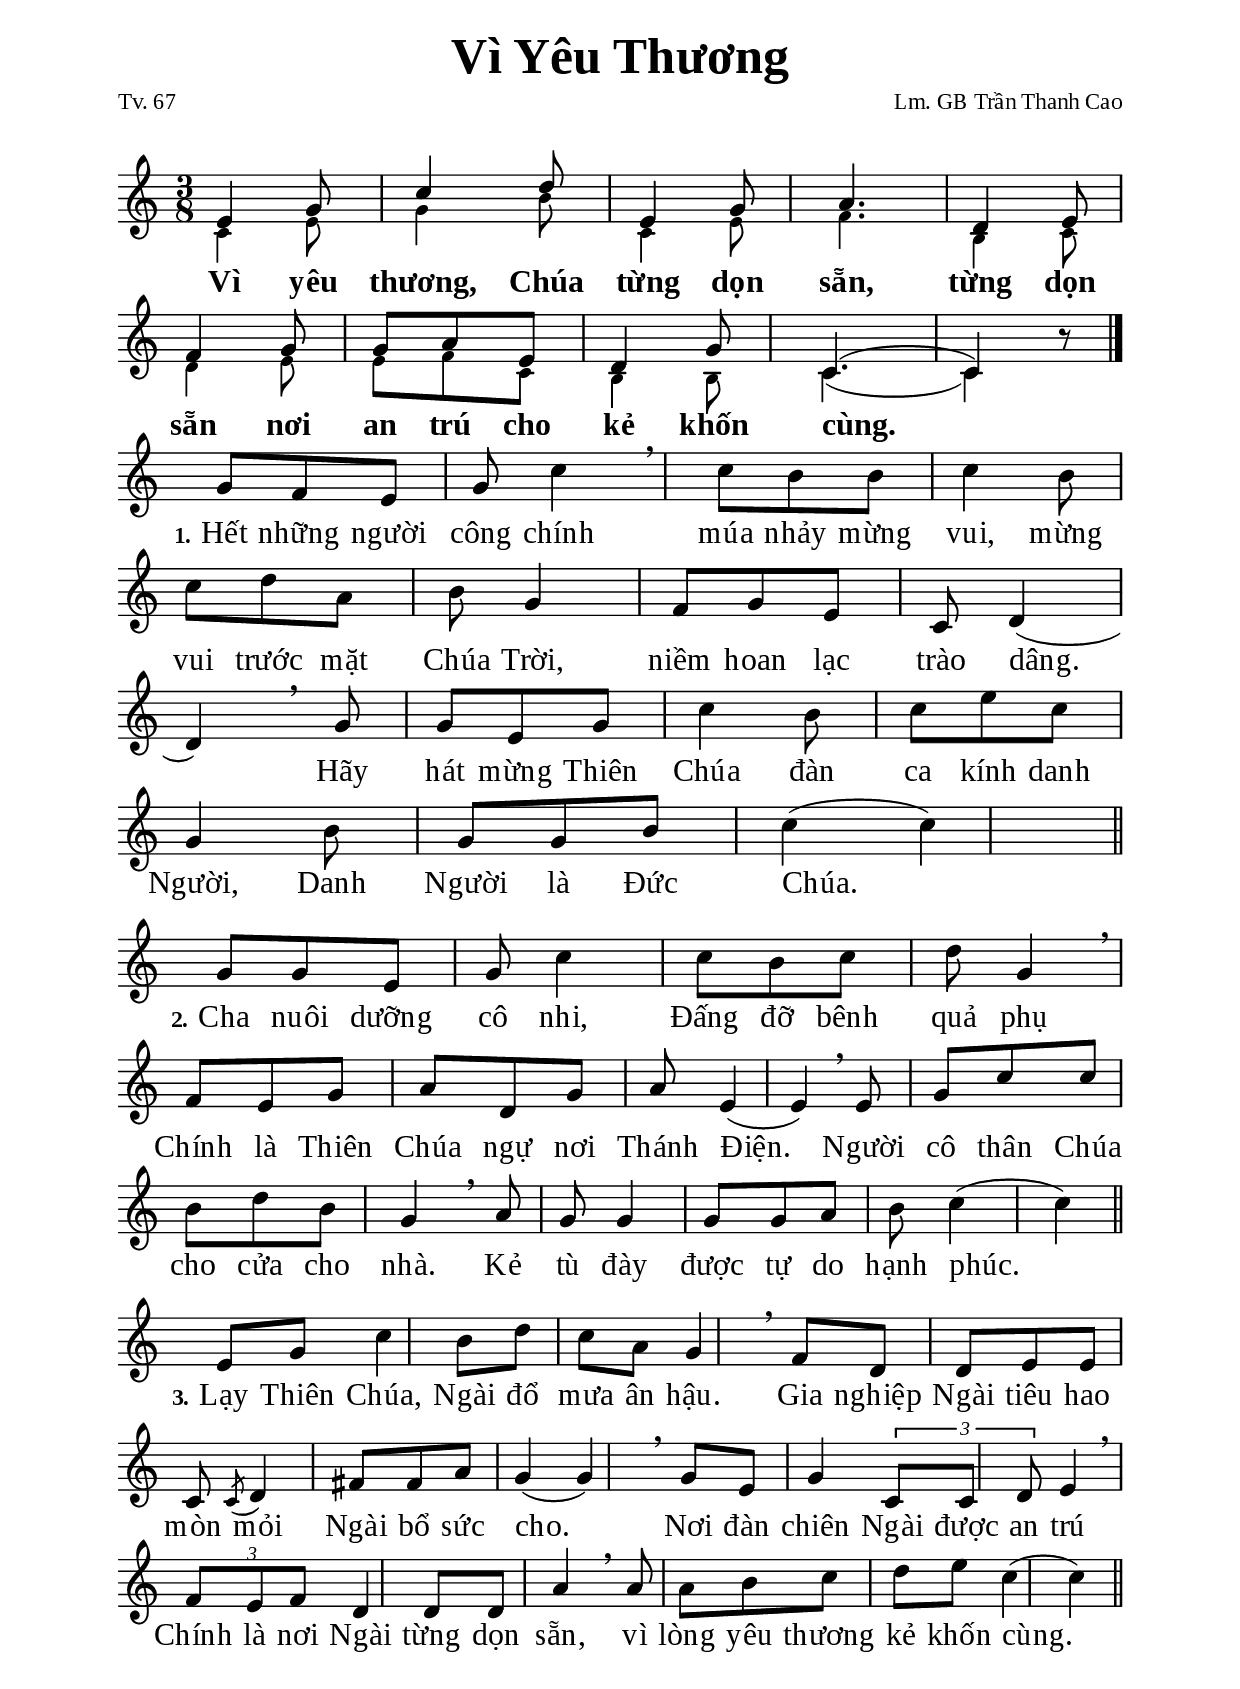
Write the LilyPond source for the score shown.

% Cài đặt chung
\version "2.20.0"
\include "english.ly"

\header {
  title = \markup { \fontsize #3 "Vì Yêu Thương" }
  poet = "Tv. 67"
  composer = "Lm. GB Trần Thanh Cao"
  arranger = " "
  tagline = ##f
}

\paper {
  #(set-paper-size "a4")
  top-margin = 10\mm
  bottom-margin = 10\mm
  left-margin = 20\mm
  right-margin = 20\mm
  indent = #0
  #(define fonts
    (make-pango-font-tree
      "Liberation Serif"
      "Liberation Serif"
      "Liberation Serif"
      (/ 20 20)))
  page-count = #1
}

% Nhạc điệp khúc
nhacDiepKhucSop = \relative c' {
  e4 g8 |
  c4 d8 |
  e,4 g8 |
  a4. |
  d,4 e8 |
  f4 g8 |
  g a e |
  d4 g8 |
  c,4. ( |
  c4) r8 \bar "|."
}

nhacDiepKhucBass = \relative c' {
  c4 e8 |
  g4 b8 |
  c,4 e8 |
  f4. |
  b,4 c8 |
  d4 e8 |
  e f c |
  b4 b8 |
  c4. ( |
  c4) r8
}

% Nhạc phiên khúc
nhacPhienKhucMot = \relative c'' {
  g8 f e g c4 \breathe
  c8 b b c4 b8 c d a b g4
  f8 g e c d4 (d) \breathe
  g8 g e g c4 b8 c e c g4
  b8 g g b c4 (c) \bar "||"
}

nhacPhienKhucHai = \relative c'' {
  g8 g e g c4
  c8 b c d g,4 \breathe
  f8 e g a d, g a e4 (e) \breathe
  e8 g c c b d b g4 \breathe
  a8 g g4 g8 g a b c4 (c) \bar "||"
}

nhacPhienKhucBa = \relative c' {
  e8 g c4
  b8 d c a g4 \breathe
  f8 d d e e c \acciaccatura c8 d4
  fs8 fs a g4 (g) \breathe
  g8 e g4 \tuplet 3/2 { c,8 c d } e4 \breathe
  \tuplet 3/2 { f8 e f } d4 d8 d a'4 \breathe
  a8 a b c d e c4 (c) \bar "||"
}

% Lời điệp khúc
loiDiepKhuc = \lyricmode {
  Vì yêu thương, Chúa từng dọn sẵn,
  từng dọn sẵn nơi an trú cho kẻ khốn cùng.
}

% Lời phiên khúc
loiPhienKhucMot = \lyricmode {
  \set stanza = #"1."
  Hết những người công chính múa nhảy mừng vui,
  mừng vui trước mặt Chúa Trời,
  niềm hoan lạc trào dâng.
  Hãy hát mừng Thiên Chúa đàn ca kính danh Người,
  Danh Người là Đức Chúa.
}

loiPhienKhucHai = \lyricmode {
  \set stanza = #"2."
  Cha nuôi dưỡng cô nhi, Đấng đỡ bênh quả phụ
  Chính là Thiên Chúa ngự nơi Thánh Điện.
  Người cô thân Chúa cho cửa cho nhà.
  Kẻ tù đày được tự do hạnh phúc.
}

loiPhienKhucBa = \lyricmode {
  \set stanza = #"3."
  Lạy Thiên Chúa, Ngài đổ mưa ân hậu.
  Gia nghiệp Ngài tiêu hao mòn mỏi Ngài bổ sức cho.
  Nơi đàn chiên Ngài được an trú
  Chính là nơi Ngài từng dọn sẵn,
  vì lòng yêu thương kẻ khốn cùng.
}

% Dàn trang
\score {
  \new ChoirStaff <<
    \new Staff = diepKhuc \with {
        \consists "Merge_rests_engraver"
        \magnifyStaff #(magstep +1)
      }
      <<
      \new Voice = beSop {
        \voiceOne \key c \major \time 3/8 \nhacDiepKhucSop
      }
      \new Voice = beBas {
        \override NoteHead.font-size = #-2
        \voiceTwo \key c \major \time 3/8 \nhacDiepKhucBass
      }
    >>
    \new Lyrics \lyricsto beSop \loiDiepKhuc
  >>
  \layout {
    ragged-last = ##f
    \override Lyrics.LyricText.font-series = #'bold
    \override Lyrics.LyricText.font-size = #+3
    \override Lyrics.LyricSpace.minimum-distance = #3.0
    \override Score.BarNumber.break-visibility = ##(#f #f #f)
    \override Score.SpacingSpanner.uniform-stretching = ##t
  }
}

\score {
  \new ChoirStaff <<
    \new Staff = phienKhuc \with {
        \magnifyStaff #(magstep +1)
      }
      <<
      \new Voice = beSop {
        \key c \major \time 3/8 \nhacPhienKhucMot
      }
    >>
    \new Lyrics \lyricsto beSop \loiPhienKhucMot
  >>
  \layout {
    \override Staff.TimeSignature.transparent = ##t
    \override Lyrics.LyricText.font-size = #+3
    \override Lyrics.LyricSpace.minimum-distance = #1.0
    \override Score.BarNumber.break-visibility = ##(#f #f #f)
    \override Score.SpacingSpanner.uniform-stretching = ##t
    \set Score.barAlways = ##t
    \set Score.defaultBarType = ""
  } 
}

\score {
  \new ChoirStaff <<
    \new Staff = phienKhuc \with {
        \magnifyStaff #(magstep +1)
      }
      <<
      \new Voice = beSop {
        \key c \major \time 3/8 \nhacPhienKhucHai
      }
    >>
    \new Lyrics \lyricsto beSop \loiPhienKhucHai
  >>
  \layout {
    \override Staff.TimeSignature.transparent = ##t
    \override Lyrics.LyricText.font-size = #+3
    \override Lyrics.LyricSpace.minimum-distance = #2.0
    \override Score.BarNumber.break-visibility = ##(#f #f #f)
    \override Score.SpacingSpanner.uniform-stretching = ##t
    \set Score.barAlways = ##t
    \set Score.defaultBarType = ""
  } 
}

\score {
  \new ChoirStaff <<
    \new Staff = phienKhuc \with {
        \magnifyStaff #(magstep +1)
      }
      <<
      \new Voice = beSop {
        \key c \major \time 3/8 \nhacPhienKhucBa
      }
    >>
    \new Lyrics \lyricsto beSop \loiPhienKhucBa
  >>
  \layout {
    \override Staff.TimeSignature.transparent = ##t
    \override Lyrics.LyricText.font-size = #+3
    \override Lyrics.LyricSpace.minimum-distance = #1.0
    \override Score.BarNumber.break-visibility = ##(#f #f #f)
    \override Score.SpacingSpanner.uniform-stretching = ##t
    \set Score.barAlways = ##t
    \set Score.defaultBarType = ""
  } 
}
